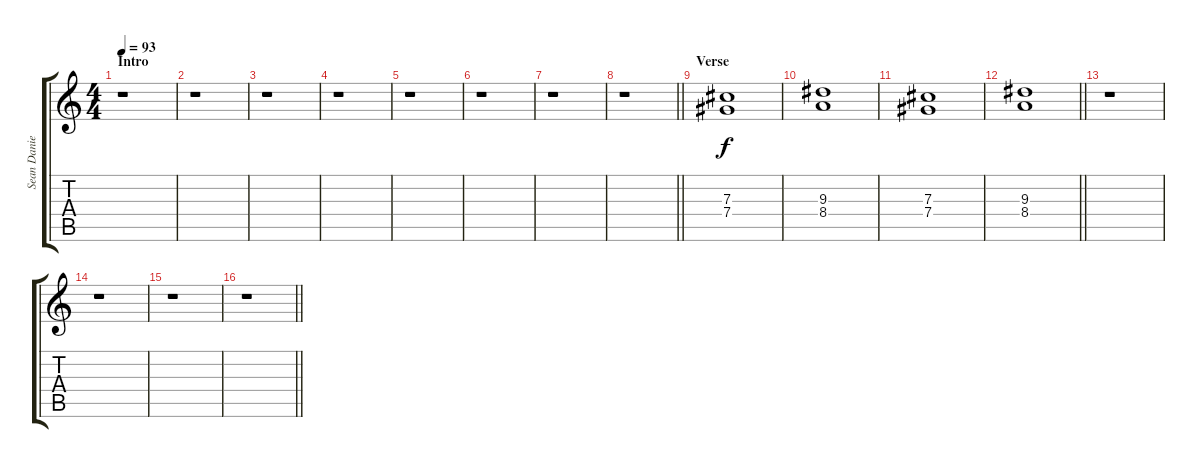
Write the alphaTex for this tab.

\track ("Sean Danielsen (Lead Guitar)" "Sean Danie") {instrument acousticguitarsteel}
\staff {score tabs}
\tuning (Eb4 Bb3 Gb3 Db3 Ab2 Db2) {hide}
\ts (4 4)
\section ("" "Intro")
\tempo 93
\clef g2
\ks c
r.1{dy f instrument acousticguitarsteel} |
r.1 |
r.1 |
r.1 |
r.1 |
r.1 |
r.1 |
\barLineRight lightlight
r.1 |
\section ("" "Verse")
(7.3 7.4).1 |
(9.3 8.4).1 |
(7.3 7.4).1 |
\barLineRight lightlight
(9.3 8.4).1 |
r.1 |
r.1 |
r.1 |
\barLineRight lightlight
r.1
